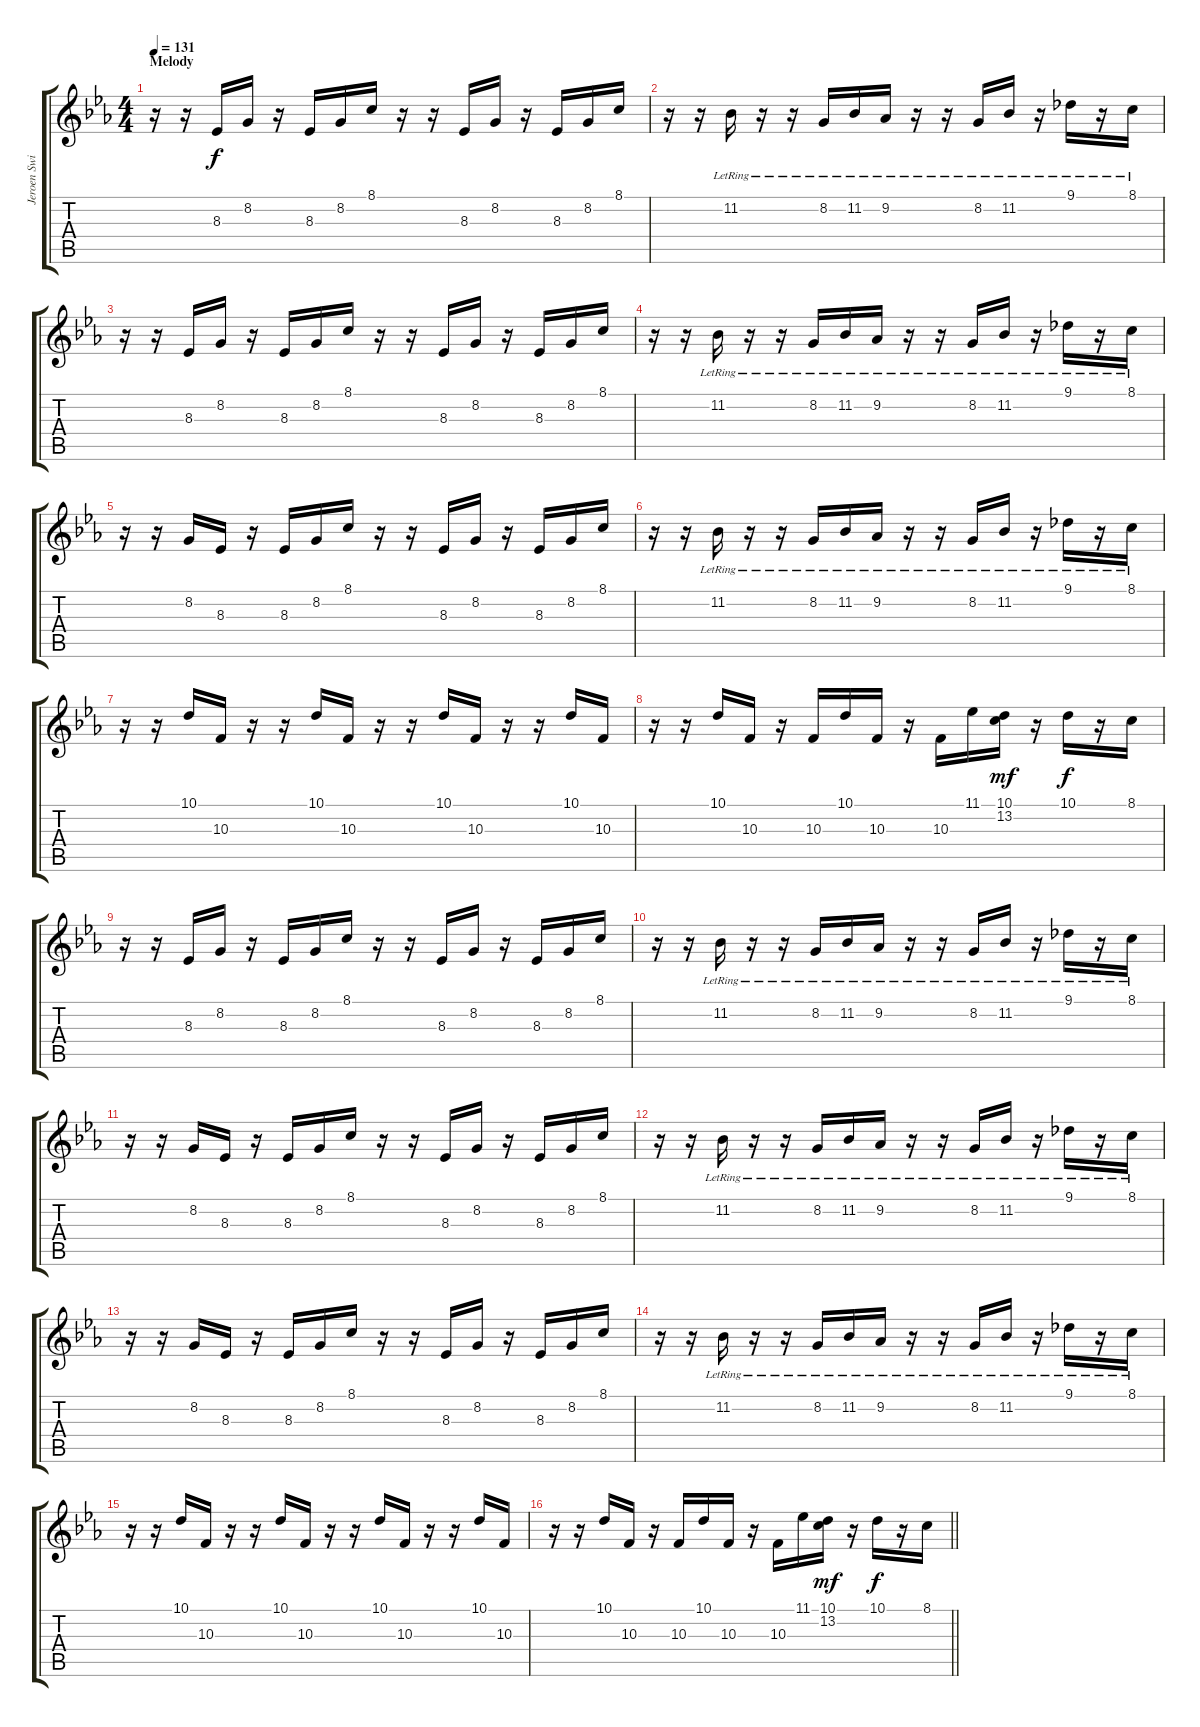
\track ("Jeroen Swinnen (Keyboard)" "Jeroen Swi") {instrument lead8bassandlead}
\staff {score tabs}
\tuning (E4 B3 G3 D3 A2 E2) {hide}
\ts (4 4)
\section ("" "Melody")
\tempo 131
\clef g2
\ks cminor
r.16{dy f} r.16 8.3.16 8.2.16 r.16 8.3.16 8.2.16 8.1.16 r.16 r.16 8.3.16 8.2.16 r.16 8.3.16 8.2.16 8.1.16 |
r.16 r.16 11.2{lr}.16 r.16 r.16 8.2{lr}.16 11.2{lr}.16 9.2{lr}.16 r.16 r.16 8.2{lr}.16 11.2{lr}.16 r.16 9.1{lr}.16 r.16 8.1{lr}.16 |
r.16 r.16 8.3.16 8.2.16 r.16 8.3.16 8.2.16 8.1.16 r.16 r.16 8.3.16 8.2.16 r.16 8.3.16 8.2.16 8.1.16 |
r.16 r.16 11.2{lr}.16 r.16 r.16 8.2{lr}.16 11.2{lr}.16 9.2{lr}.16 r.16 r.16 8.2{lr}.16 11.2{lr}.16 r.16 9.1{lr}.16 r.16 8.1{lr}.16 |
r.16 r.16 8.2.16 8.3.16 r.16 8.3.16 8.2.16 8.1.16 r.16 r.16 8.3.16 8.2.16 r.16 8.3.16 8.2.16 8.1.16 |
r.16 r.16 11.2{lr}.16 r.16 r.16 8.2{lr}.16 11.2{lr}.16 9.2{lr}.16 r.16 r.16 8.2{lr}.16 11.2{lr}.16 r.16 9.1{lr}.16 r.16 8.1{lr}.16 |
r.16 r.16 10.1.16 10.3.16 r.16 r.16 10.1.16 10.3.16 r.16 r.16 10.1.16 10.3.16 r.16 r.16 10.1.16 10.3.16 |
r.16 r.16 10.1.16 10.3.16 r.16 10.3.16 10.1.16 10.3.16 r.16 10.3.16 11.1.16 (10.1 13.2).16{dy mf} r.16 10.1.16{dy f} r.16 8.1.16 |
r.16 r.16 8.3.16 8.2.16 r.16 8.3.16 8.2.16 8.1.16 r.16 r.16 8.3.16 8.2.16 r.16 8.3.16 8.2.16 8.1.16 |
r.16 r.16 11.2{lr}.16 r.16 r.16 8.2{lr}.16 11.2{lr}.16 9.2{lr}.16 r.16 r.16 8.2{lr}.16 11.2{lr}.16 r.16 9.1{lr}.16 r.16 8.1{lr}.16 |
r.16 r.16 8.2.16 8.3.16 r.16 8.3.16 8.2.16 8.1.16 r.16 r.16 8.3.16 8.2.16 r.16 8.3.16 8.2.16 8.1.16 |
r.16 r.16 11.2{lr}.16 r.16 r.16 8.2{lr}.16 11.2{lr}.16 9.2{lr}.16 r.16 r.16 8.2{lr}.16 11.2{lr}.16 r.16 9.1{lr}.16 r.16 8.1{lr}.16 |
r.16 r.16 8.2.16 8.3.16 r.16 8.3.16 8.2.16 8.1.16 r.16 r.16 8.3.16 8.2.16 r.16 8.3.16 8.2.16 8.1.16 |
r.16 r.16 11.2{lr}.16 r.16 r.16 8.2{lr}.16 11.2{lr}.16 9.2{lr}.16 r.16 r.16 8.2{lr}.16 11.2{lr}.16 r.16 9.1{lr}.16 r.16 8.1{lr}.16 |
r.16 r.16 10.1.16 10.3.16 r.16 r.16 10.1.16 10.3.16 r.16 r.16 10.1.16 10.3.16 r.16 r.16 10.1.16 10.3.16 |
\barLineRight lightlight
r.16 r.16 10.1.16 10.3.16 r.16 10.3.16 10.1.16 10.3.16 r.16 10.3.16 11.1.16 (10.1 13.2).16{dy mf} r.16 10.1.16{dy f} r.16 8.1.16
